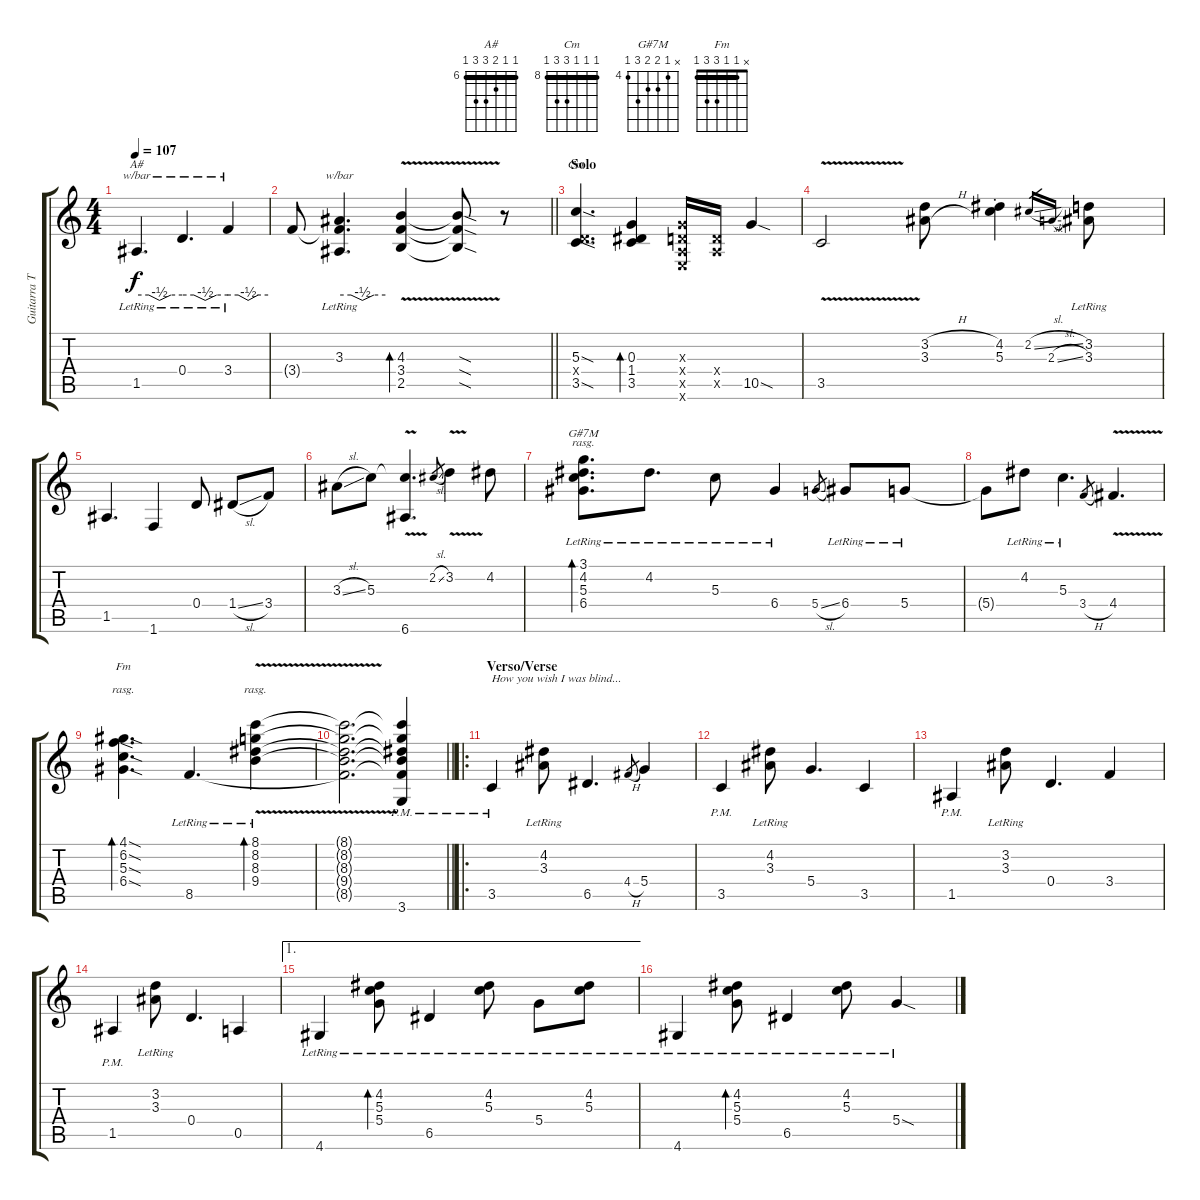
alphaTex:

\track ("Guitarra Tremolo" "Guitarra T") {instrument electricguitarclean}
\staff {score tabs}
\tuning (E4 B3 G3 D3 A2 E2) {hide}
\chord ("A#" 6 6 7 8 8 6) {firstfret 6 barre 6}
\chord ("Cm" 8 8 8 10 10 8) {firstfret 8 barre 8}
\chord ("G#7M" x 4 5 5 6 4) {firstfret 4}
\chord ("Fm" x 1 1 3 3 1) {barre 1}
\ts (4 4)
\tempo 107
\clef g2
\ks c
1.5{lr}.4{d tbe (custom default 0 0 16 0 30 -2 45 0 60 0) ch "A#" dy f} 0.4{lr}.4{d tbe (custom default 0 0 15 0 30 -2 45 0 60 0)} 3.4{lr}.4{tbe (custom default 0 0 15 0 30 -2 45 0 60 0)} |
\barLineRight lightlight
3.4{t}.8 (3.3{lr} 3.4{t} 1.5{t}).4{d tbe (custom default 0 0 15 0 30 -2 45 0 60 0)} (4.3{v} 3.4{v} 2.5).4{bd 120} (4.3{sod t} 3.4{sod t} 2.5{sod t}).8 r.8 |
\section ("" "Solo")
(5.3{sod} 0.4{x} 3.5{sod}).4{d ch "Cm"} (0.3 1.4 3.5).4{bd 60} (0.3{x} 0.4{x} 0.5{x} 0.6{x}).16 (0.4{x} 0.5{x}).16 10.5{sod}.4 |
3.5{v}.2 (3.2{h} 3.3{h}).8 (4.2{st} 5.3{st}).4 2.2{sl}.16{gr} 2.3{sl}.16{gr} (3.2{lr} 3.3{lr}).8 |
1.5.4{d} 1.6.4 0.4.8 1.4{sl}.8 3.4.8 |
3.3{sl}.8 5.3.8 (5.3{v t} 6.6{v}).4{d} 2.2{sl}.8{gr} 3.2{v}.4 4.2.8 |
(3.1{lr} 4.2{lr} 5.3{lr} 6.4{lr}).8{d bd 120 ch "G#7M" rasg ii} 4.2{lr}.8{d} 5.3{lr}.8 6.4{lr}.4 5.4{sl}.8{gr} 6.4{lr}.8 5.4{lr}.8 |
5.4{t}.8 4.2{lr}.8 5.3{lr}.4{d} 3.4{h}.8{gr} 4.4{v}.4{d} |
(4.1{sod} 6.2{sod} 5.3{sod} 6.4{sod}).4{d bd 120 ch "Fm" rasg ii} 8.5{lr}.4{d} (8.1{v lr} 8.2{v lr} 8.3{v lr} 9.4{v lr}).4{bd 120 rasg ii} |
\barLineRight lightlight
(8.1{t} 8.2{t} 8.3{t} 9.4{t} 8.5{t}).2{d} (8.1{t} 8.2{t} 8.3{t} 9.4{t} 8.5{t} 3.6{pm}).4 |
\ro
\section ("" "Verso/Verse")
3.5{pm}.4{txt "How you wish I was blind..."} (4.2{lr} 3.3{lr}).8 6.5.4{d} 4.4{h}.8{gr} 5.4.4 |
3.5{pm}.4 (4.2{lr} 3.3{lr}).8 5.4.4{d} 3.5.4 |
1.5{pm}.4 (3.2{lr} 3.3{lr}).8 0.4.4{d} 3.4.4 |
1.5{pm}.4 (3.2{lr} 3.3{lr}).8 0.4.4{d} 0.5.4 |
\ae 1
4.6{lr}.4 (4.2{lr} 5.3{lr} 5.4{lr}).8{bd 240} 6.5{lr}.4 (4.2{lr} 5.3{lr}).8 5.4{lr}.8 (4.2{lr} 5.3{lr}).8 |
4.6{lr}.4 (4.2{lr} 5.3{lr} 5.4{lr}).8{bd 240} 6.5{lr}.4 (4.2{lr} 5.3{lr}).8 5.4{sod lr}.4
